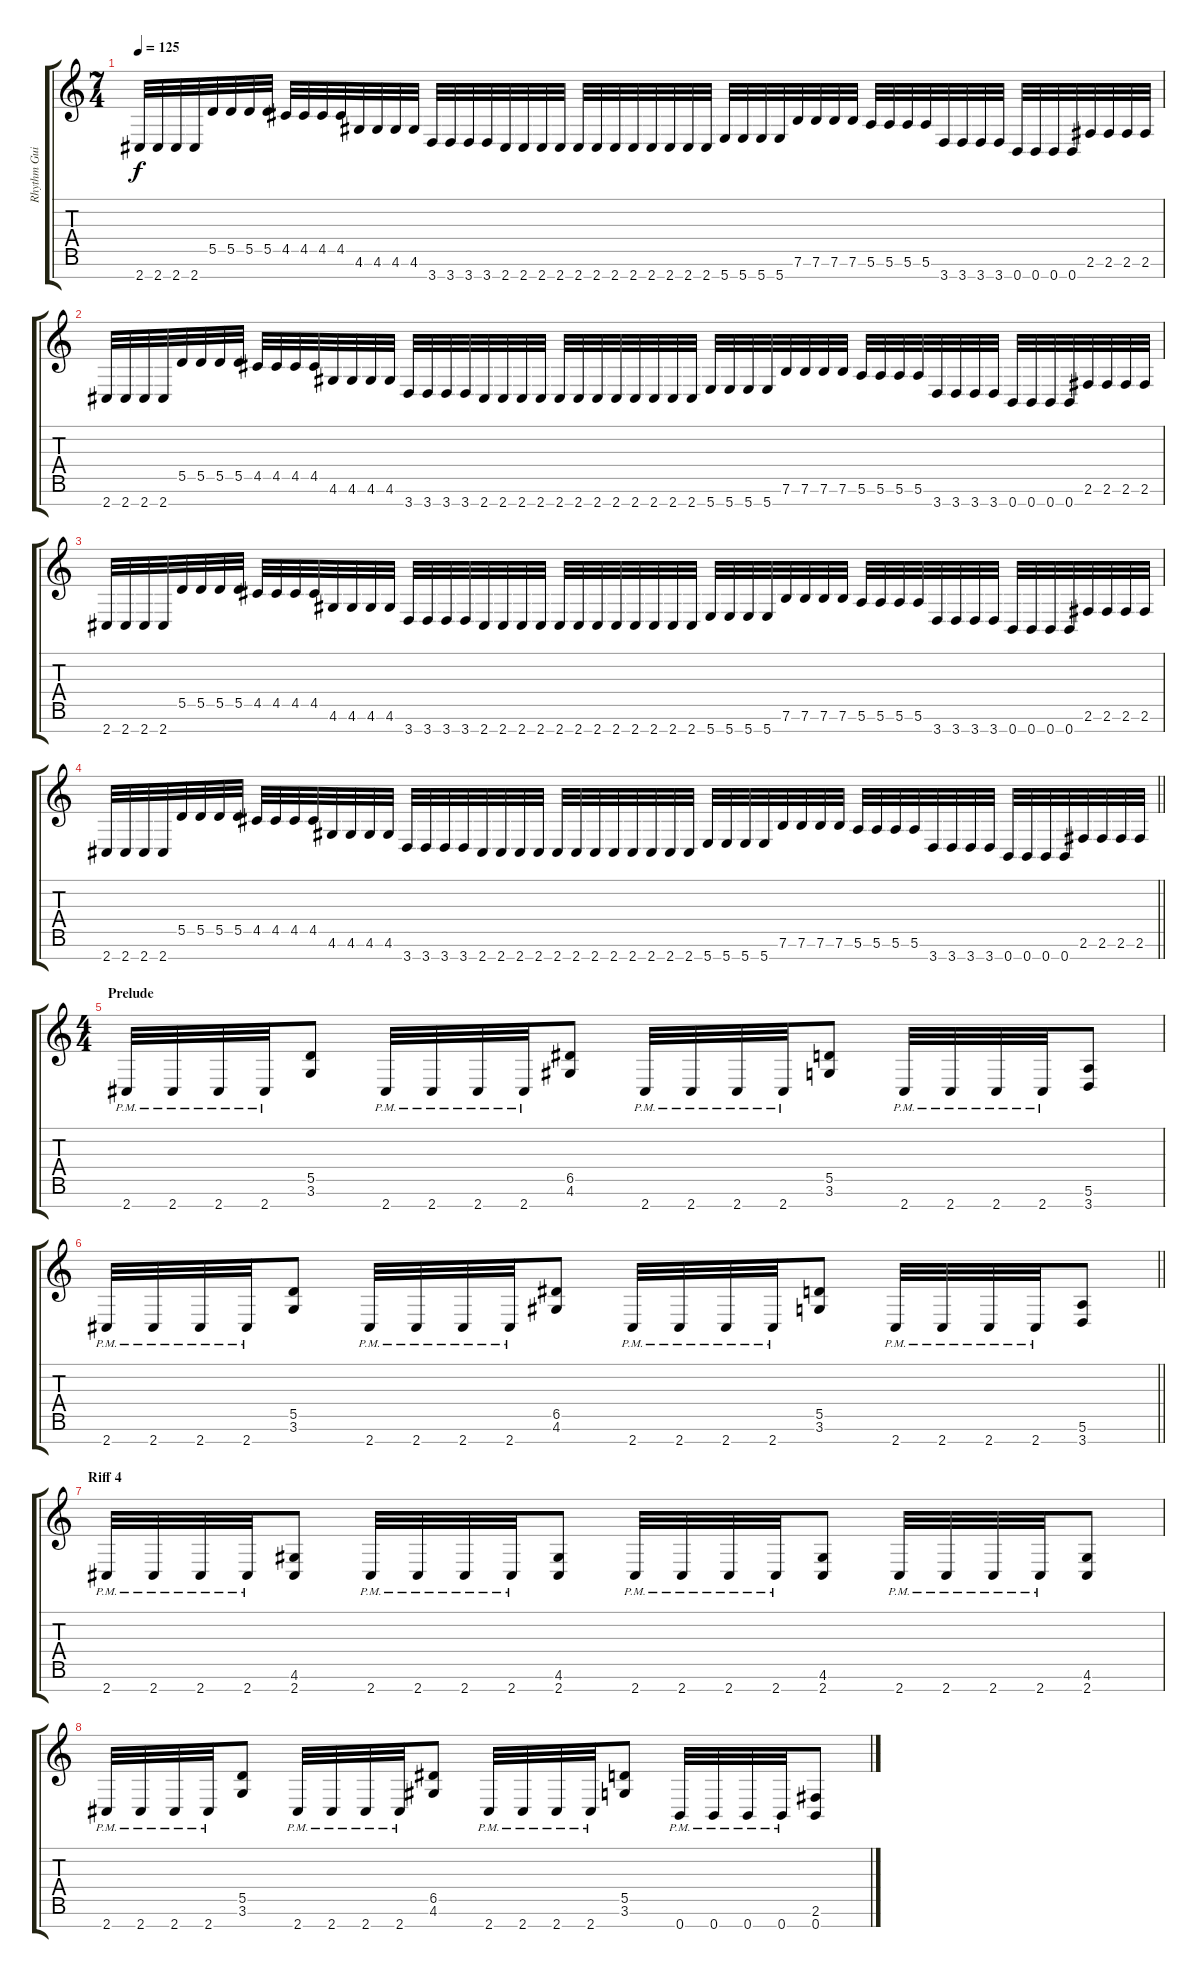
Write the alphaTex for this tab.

\track ("Rhythm Guitar 2" "Rhythm Gui") {instrument overdrivenguitar}
\staff {score tabs}
\tuning (E4 B3 G3 D3 A2 E2 B1) {hide}
\ts (7 4)
\tempo 125
\clef g2
\ks c
2.7.32{dy f} 2.7.32 2.7.32 2.7.32 5.5.32 5.5.32 5.5.32 5.5.32 4.5.32 4.5.32 4.5.32 4.5.32 4.6.32 4.6.32 4.6.32 4.6.32 3.7.32 3.7.32 3.7.32 3.7.32 2.7.32 2.7.32 2.7.32 2.7.32 2.7.32 2.7.32 2.7.32 2.7.32 2.7.32 2.7.32 2.7.32 2.7.32 5.7.32 5.7.32 5.7.32 5.7.32 7.6.32 7.6.32 7.6.32 7.6.32 5.6.32 5.6.32 5.6.32 5.6.32 3.7.32 3.7.32 3.7.32 3.7.32 0.7.32 0.7.32 0.7.32 0.7.32 2.6.32 2.6.32 2.6.32 2.6.32 |
2.7.32 2.7.32 2.7.32 2.7.32 5.5.32 5.5.32 5.5.32 5.5.32 4.5.32 4.5.32 4.5.32 4.5.32 4.6.32 4.6.32 4.6.32 4.6.32 3.7.32 3.7.32 3.7.32 3.7.32 2.7.32 2.7.32 2.7.32 2.7.32 2.7.32 2.7.32 2.7.32 2.7.32 2.7.32 2.7.32 2.7.32 2.7.32 5.7.32 5.7.32 5.7.32 5.7.32 7.6.32 7.6.32 7.6.32 7.6.32 5.6.32 5.6.32 5.6.32 5.6.32 3.7.32 3.7.32 3.7.32 3.7.32 0.7.32 0.7.32 0.7.32 0.7.32 2.6.32 2.6.32 2.6.32 2.6.32 |
2.7.32 2.7.32 2.7.32 2.7.32 5.5.32 5.5.32 5.5.32 5.5.32 4.5.32 4.5.32 4.5.32 4.5.32 4.6.32 4.6.32 4.6.32 4.6.32 3.7.32 3.7.32 3.7.32 3.7.32 2.7.32 2.7.32 2.7.32 2.7.32 2.7.32 2.7.32 2.7.32 2.7.32 2.7.32 2.7.32 2.7.32 2.7.32 5.7.32 5.7.32 5.7.32 5.7.32 7.6.32 7.6.32 7.6.32 7.6.32 5.6.32 5.6.32 5.6.32 5.6.32 3.7.32 3.7.32 3.7.32 3.7.32 0.7.32 0.7.32 0.7.32 0.7.32 2.6.32 2.6.32 2.6.32 2.6.32 |
\barLineRight lightlight
2.7.32 2.7.32 2.7.32 2.7.32 5.5.32 5.5.32 5.5.32 5.5.32 4.5.32 4.5.32 4.5.32 4.5.32 4.6.32 4.6.32 4.6.32 4.6.32 3.7.32 3.7.32 3.7.32 3.7.32 2.7.32 2.7.32 2.7.32 2.7.32 2.7.32 2.7.32 2.7.32 2.7.32 2.7.32 2.7.32 2.7.32 2.7.32 5.7.32 5.7.32 5.7.32 5.7.32 7.6.32 7.6.32 7.6.32 7.6.32 5.6.32 5.6.32 5.6.32 5.6.32 3.7.32 3.7.32 3.7.32 3.7.32 0.7.32 0.7.32 0.7.32 0.7.32 2.6.32 2.6.32 2.6.32 2.6.32 |
\ts (4 4)
\section ("" "Prelude")
2.7{pm}.32 2.7{pm}.32 2.7{pm}.32 2.7{pm}.32 (5.5 3.6).8 2.7{pm}.32 2.7{pm}.32 2.7{pm}.32 2.7{pm}.32 (6.5 4.6).8 2.7{pm}.32 2.7{pm}.32 2.7{pm}.32 2.7{pm}.32 (5.5 3.6).8 2.7{pm}.32 2.7{pm}.32 2.7{pm}.32 2.7{pm}.32 (5.6 3.7).8 |
\barLineRight lightlight
2.7{pm}.32 2.7{pm}.32 2.7{pm}.32 2.7{pm}.32 (5.5 3.6).8 2.7{pm}.32 2.7{pm}.32 2.7{pm}.32 2.7{pm}.32 (6.5 4.6).8 2.7{pm}.32 2.7{pm}.32 2.7{pm}.32 2.7{pm}.32 (5.5 3.6).8 2.7{pm}.32 2.7{pm}.32 2.7{pm}.32 2.7{pm}.32 (5.6 3.7).8 |
\section ("" "Riff 4")
2.7{pm}.32 2.7{pm}.32 2.7{pm}.32 2.7{pm}.32 (4.6 2.7).8 2.7{pm}.32 2.7{pm}.32 2.7{pm}.32 2.7{pm}.32 (4.6 2.7).8 2.7{pm}.32 2.7{pm}.32 2.7{pm}.32 2.7{pm}.32 (4.6 2.7).8 2.7{pm}.32 2.7{pm}.32 2.7{pm}.32 2.7{pm}.32 (4.6 2.7).8 |
2.7{pm}.32 2.7{pm}.32 2.7{pm}.32 2.7{pm}.32 (5.5 3.6).8 2.7{pm}.32 2.7{pm}.32 2.7{pm}.32 2.7{pm}.32 (6.5 4.6).8 2.7{pm}.32 2.7{pm}.32 2.7{pm}.32 2.7{pm}.32 (5.5 3.6).8 0.7{pm}.32 0.7{pm}.32 0.7{pm}.32 0.7{pm}.32 (2.6 0.7).8
